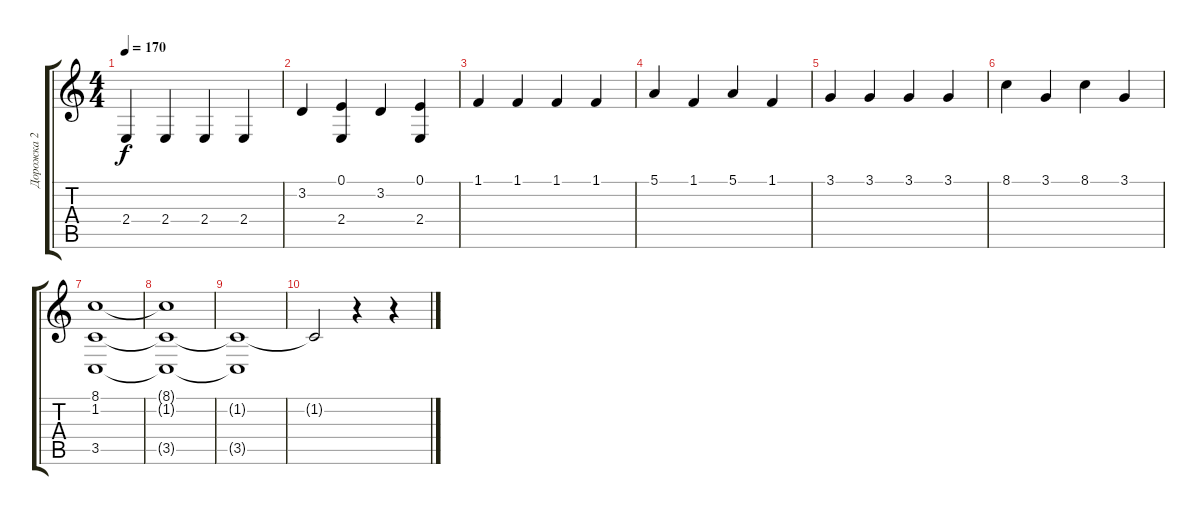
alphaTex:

\track ("Дорожка 2" "Дорожка 2") {instrument tenorsax}
\staff {score tabs}
\tuning (E4 B3 G3 D3 A2 E2) {hide}
\ts (4 4)
\tempo 170
\clef g2
\ks c
2.4.4{dy f} 2.4.4 2.4.4 2.4.4 |
3.2.4 (0.1 2.4).4 3.2.4 (0.1 2.4).4 |
1.1.4 1.1.4 1.1.4 1.1.4 |
5.1.4 1.1.4 5.1.4 1.1.4 |
3.1.4 3.1.4 3.1.4 3.1.4 |
8.1.4 3.1.4 8.1.4 3.1.4 |
(8.1 1.2 3.5).1 |
(8.1{t} 1.2{t} 3.5{t}).1{volume 11} |
(1.2{t} 3.5{t}).1{volume 9} |
1.2{t}.2{volume 6} r.4 r.4
